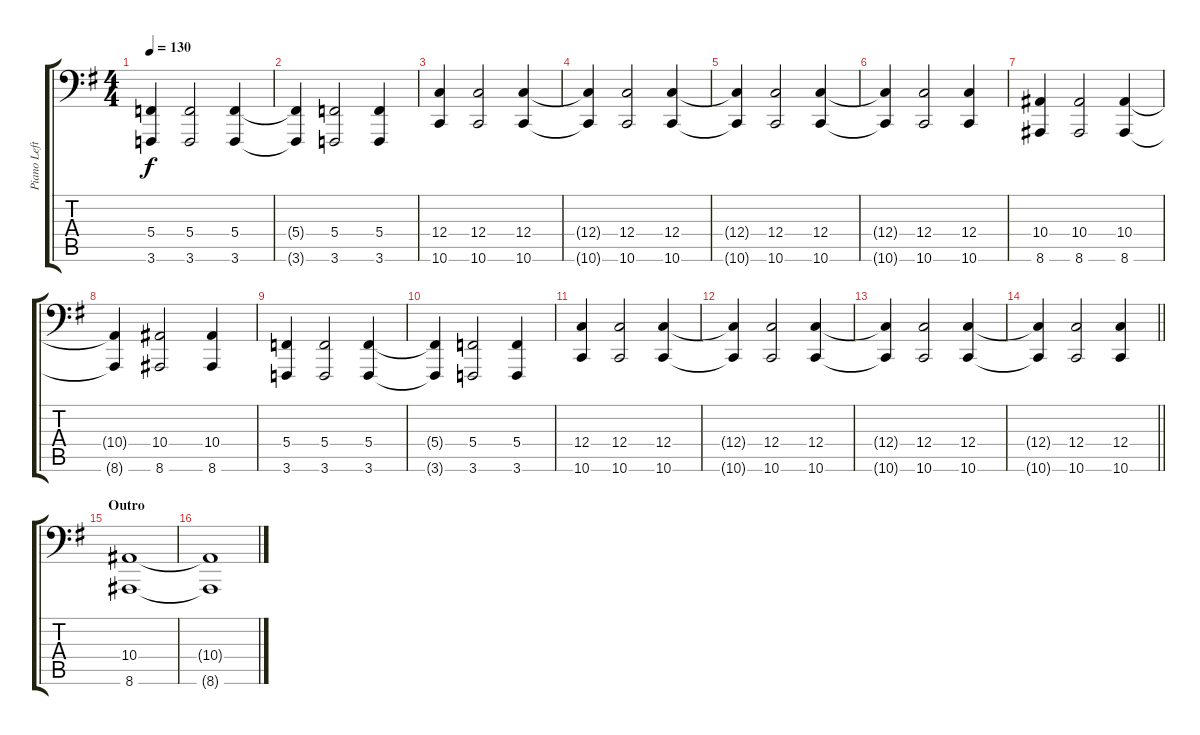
\track ("Piano Left Hand" "Piano Left") {instrument acousticgrandpiano}
\staff {score tabs}
\tuning (D3 A2 F2 C2 G1 D1) {hide}
\ts (4 4)
\tempo 130
\clef f4
\ks eminor
(5.4 3.6).4{dy f} (5.4 3.6).2 (5.4 3.6).4 |
(5.4{t} 3.6{t}).4 (5.4 3.6).2 (5.4 3.6).4 |
(12.4 10.6).4 (12.4 10.6).2 (12.4 10.6).4 |
(12.4{t} 10.6{t}).4 (12.4 10.6).2 (12.4 10.6).4 |
(12.4{t} 10.6{t}).4 (12.4 10.6).2 (12.4 10.6).4 |
(12.4{t} 10.6{t}).4 (12.4 10.6).2 (12.4 10.6).4 |
(10.4 8.6).4 (10.4 8.6).2 (10.4 8.6).4 |
(10.4{t} 8.6{t}).4 (10.4 8.6).2 (10.4 8.6).4 |
(5.4 3.6).4 (5.4 3.6).2 (5.4 3.6).4 |
(5.4{t} 3.6{t}).4 (5.4 3.6).2 (5.4 3.6).4 |
(12.4 10.6).4 (12.4 10.6).2 (12.4 10.6).4 |
(12.4{t} 10.6{t}).4 (12.4 10.6).2 (12.4 10.6).4 |
(12.4{t} 10.6{t}).4 (12.4 10.6).2 (12.4 10.6).4 |
\barLineRight lightlight
(12.4{t} 10.6{t}).4 (12.4 10.6).2 (12.4 10.6).4 |
\section ("" "Outro")
(10.4 8.6).1 |
(10.4{t} 8.6{t}).1
